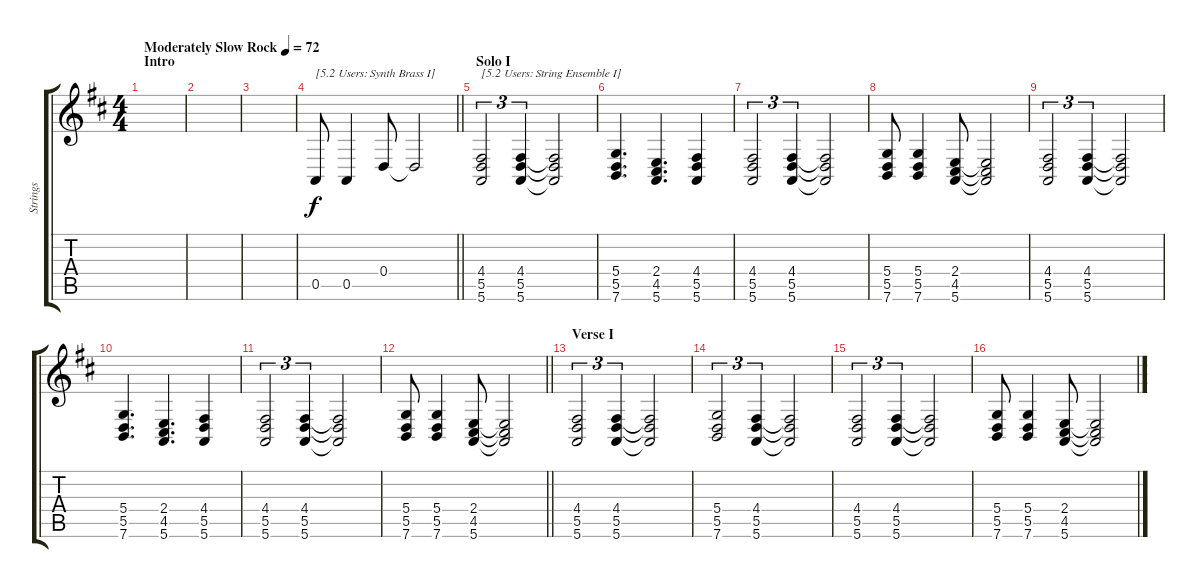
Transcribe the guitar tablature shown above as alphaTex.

\track ("Strings" "Strings") {instrument stringensemble1}
\staff {score tabs}
\tuning (E4 B3 G3 D3 A2 E2) {hide}
\ts (4 4)
\section ("" "Intro")
\tempo (72 "Moderately Slow Rock")
\clef g2
\ks d
|
|
|
\barLineRight lightlight
0.5.8{txt "[5.2 Users: Synth Brass I]" instrument synthbrass1} 0.5.4 0.4.8 0.4{t}.2 |
\section ("" "Solo I")
(4.4 5.5 5.6).2{tu (3 2) txt "[5.2 Users: String Ensemble I]" instrument synthstrings1} (4.4 5.5 5.6).4{tu (3 2)} (4.4{t} 5.5{t} 5.6{t}).2 |
(5.4 5.5 7.6).4{d} (2.4 4.5 5.6).4{d} (4.4 5.5 5.6).4 |
(4.4 5.5 5.6).2{tu (3 2)} (4.4 5.5 5.6).4{tu (3 2)} (4.4{t} 5.5{t} 5.6{t}).2 |
(5.4 5.5 7.6).8 (5.4 5.5 7.6).4 (2.4 4.5 5.6).8 (2.4{t} 4.5{t} 5.6{t}).2 |
(4.4 5.5 5.6).2{tu (3 2)} (4.4 5.5 5.6).4{tu (3 2)} (4.4{t} 5.5{t} 5.6{t}).2 |
(5.4 5.5 7.6).4{d} (2.4 4.5 5.6).4{d} (4.4 5.5 5.6).4 |
(4.4 5.5 5.6).2{tu (3 2)} (4.4 5.5 5.6).4{tu (3 2)} (4.4{t} 5.5{t} 5.6{t}).2 |
\barLineRight lightlight
(5.4 5.5 7.6).8 (5.4 5.5 7.6).4 (2.4 4.5 5.6).8 (2.4{t} 4.5{t} 5.6{t}).2 |
\section ("" "Verse I")
(4.4 5.5 5.6).2{tu (3 2)} (4.4 5.5 5.6).4{tu (3 2)} (4.4{t} 5.5{t} 5.6{t}).2 |
(5.4 5.5 7.6).2{tu (3 2)} (4.4 5.5 5.6).4{tu (3 2)} (4.4{t} 5.5{t} 5.6{t}).2 |
(4.4 5.5 5.6).2{tu (3 2)} (4.4 5.5 5.6).4{tu (3 2)} (4.4{t} 5.5{t} 5.6{t}).2 |
(5.4 5.5 7.6).8 (5.4 5.5 7.6).4 (2.4 4.5 5.6).8 (2.4{t} 4.5{t} 5.6{t}).2
